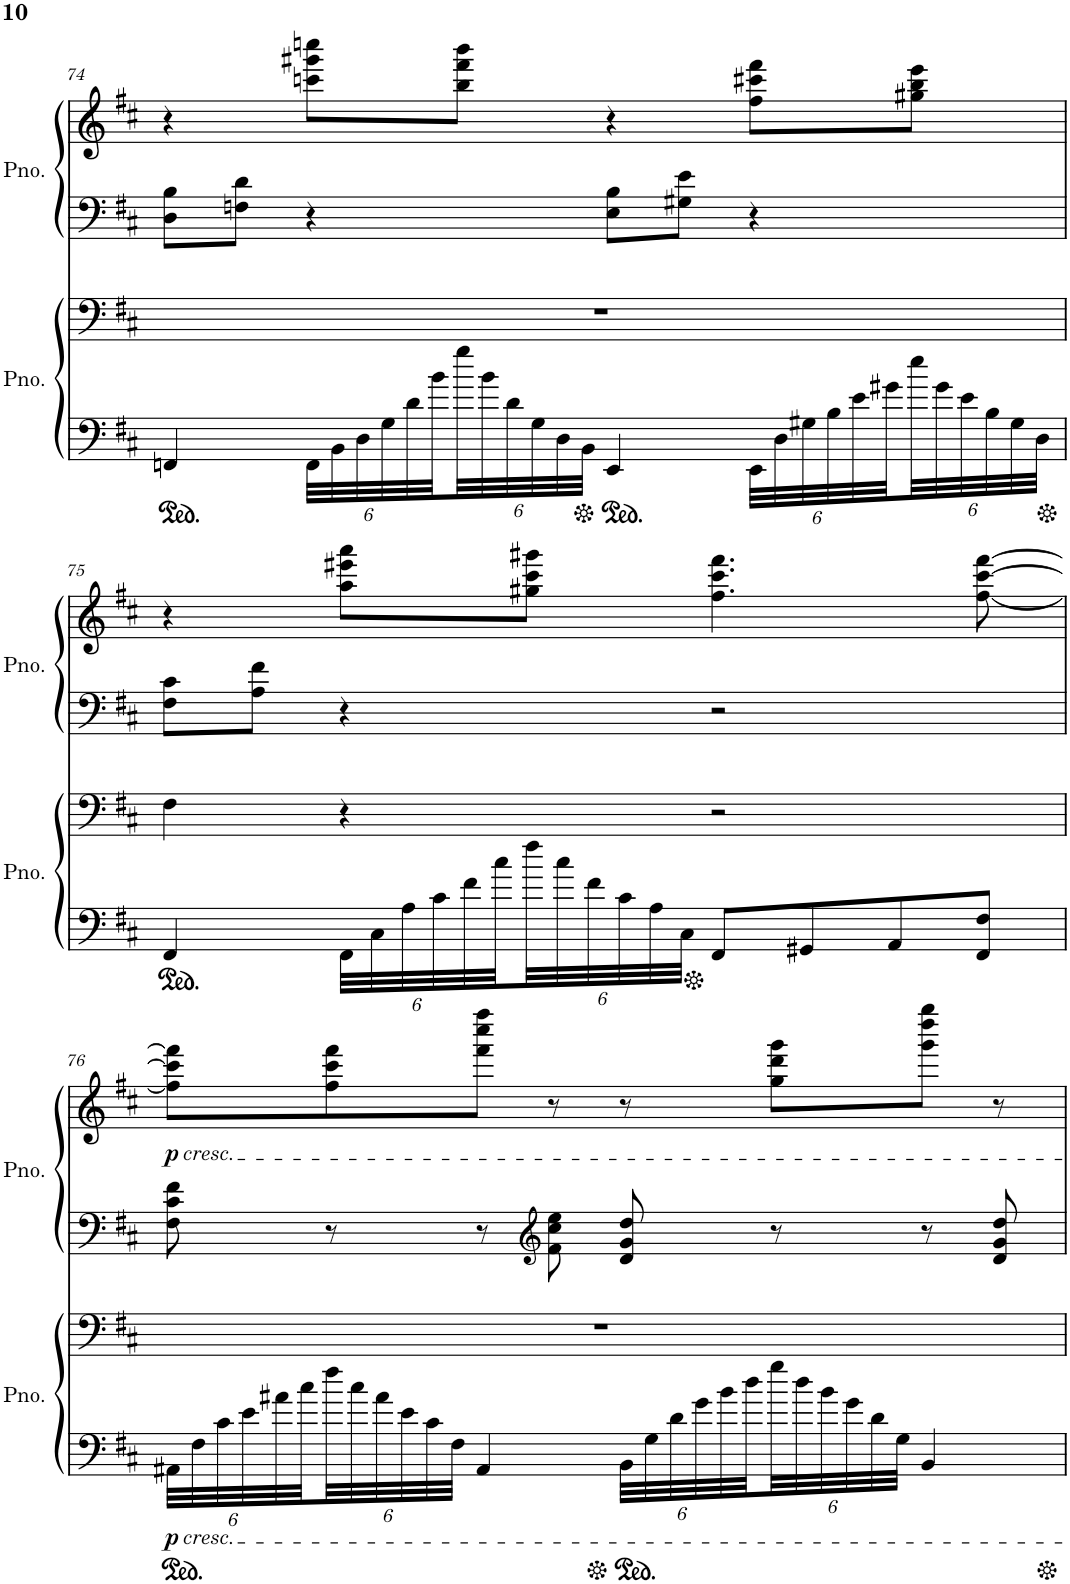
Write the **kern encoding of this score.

**kern	**kern	**dynam	**kern	**kern	**dynam
*part2	*part2	*part2	*part1	*part1	*part1
*staff4	*staff3	*staff3/4	*staff2	*staff1	*staff1/2
*I"Piano	*	*	*I"Piano	*	*
*I'Pno.	*	*	*I'Pno.	*	*
!!LO:PB:g=z
*clefF4	*clefF4	*	*clefG2	*clefG2	*
*k[f#c#]	*k[f#c#]	*	*k[f#c#]	*k[f#c#]	*
*M4/4	*M4/4	*	*M4/4	*M4/4	*
*met(c)	*met(c)	*	*met(c)	*met(c)	*
=74	=74	=74	=74	=74	=74
4FFn/	1r	.	8D\ 8B\L	4r	.
.	.	.	8Fn\ 8d\J	.	.
*Xbrackettup	*	*	*	*	*
48FF\LLL	.	.	4r	8cccn\ 8ggg#X\ 8ccccn\L	.
48BB\	.	.	.	.	.
48D\	.	.	.	.	.
48G\	.	.	.	.	.
48d\	.	.	.	.	.
48b\	.	.	.	.	.
48gg\	.	.	.	8bb\ 8fff#\ 8bbb\J	.
48b\	.	.	.	.	.
48d\	.	.	.	.	.
48G\	.	.	.	.	.
48D\	.	.	.	.	.
48BB\JJJ	.	.	.	.	.
4EE/	.	.	8E\ 8B\L	4r	.
.	.	.	8G#X\ 8e\J	.	.
48EE\LLL	.	.	4r	8ff#\ 8ccc#X\ 8fff#\L	.
48D\	.	.	.	.	.
48G#X\	.	.	.	.	.
48B\	.	.	.	.	.
48e\	.	.	.	.	.
48g#X\	.	.	.	.	.
48ee\	.	.	.	8gg#X\ 8bb\ 8eee\J	.
48g#\	.	.	.	.	.
48e\	.	.	.	.	.
48B\	.	.	.	.	.
48G#\	.	.	.	.	.
48D\JJJ	.	.	.	.	.
!!LO:LB:g=z
=75	=75	=75	=75	=75	=75
4FF#/	4F#\	.	8F#\ 8c#\L	4r	.
.	.	.	8A\ 8f#\J	.	.
48FF#\LLL	4r	.	4r	8aa\ 8eee#X\ 8aaa\L	.
48C#\	.	.	.	.	.
48A\	.	.	.	.	.
48c#\	.	.	.	.	.
48f#\	.	.	.	.	.
48cc#\	.	.	.	.	.
48ff#\	.	.	.	8gg#X\ 8ccc#\ 8ggg#X\J	.
48cc#\	.	.	.	.	.
48f#\	.	.	.	.	.
48c#\	.	.	.	.	.
48A\	.	.	.	.	.
48C#\JJJ	.	.	.	.	.
8FF#/L	2r	.	2r	4.ff#\ 4.ccc#\ 4.fff#\	.
8GG#X/	.	.	.	.	.
8AA/	.	.	.	.	.
8FF#/ 8F#/J	.	.	.	[8ff#\ [8ccc#\ [8fff#\	.
!!LO:LB:g=z
=76	=76	=76	=76	=76	=76
!	!	!	!	!LO:TX:b:i:t=cresc.	!
!LO:TX:b:i:t=cresc.	!	!	!	!	!
!	!	!LO:DY:b=2	!	!	!LO:DY:b
48AA#X\LLL	1r	p	8F#\ 8c#\ 8f#\	8ff#\] 8ccc#\] 8fff#\]L	p
48F#\	.	.	.	.	.
48c#\	.	.	.	.	.
48e\	.	.	.	.	.
48a#X\	.	.	.	.	.
48cc#\	.	.	.	.	.
48ff#\	.	.	8r	8ff#\ 8ccc#\ 8fff#\	.
48cc#\	.	.	.	.	.
48a#\	.	.	.	.	.
48e\	.	.	.	.	.
48c#\	.	.	.	.	.
48F#\JJJ	.	.	.	.	.
4AA#/	.	.	8r	8fff#\ 8cccc#\ 8ffff#\J	.
*	*	*	*clefG2	*	*
.	.	.	8f#\ 8cc#\ 8ee\	8r	.
48BB\LLL	.	.	8d/ 8g/ 8dd/	8r	.
48G\	.	.	.	.	.
48d\	.	.	.	.	.
48g\	.	.	.	.	.
48b\	.	.	.	.	.
48dd\	.	.	.	.	.
48gg\	.	.	8r	8gg\ 8ddd\ 8ggg\L	.
48dd\	.	.	.	.	.
48b\	.	.	.	.	.
48g\	.	.	.	.	.
48d\	.	.	.	.	.
48G\JJJ	.	.	.	.	.
4BB/	.	.	8r	8ggg\ 8dddd\ 8gggg\J	.
.	.	.	8d/ 8g/ 8dd/	8r	.
=	=	=	=	=	=
*-	*-	*-	*-	*-	*-
